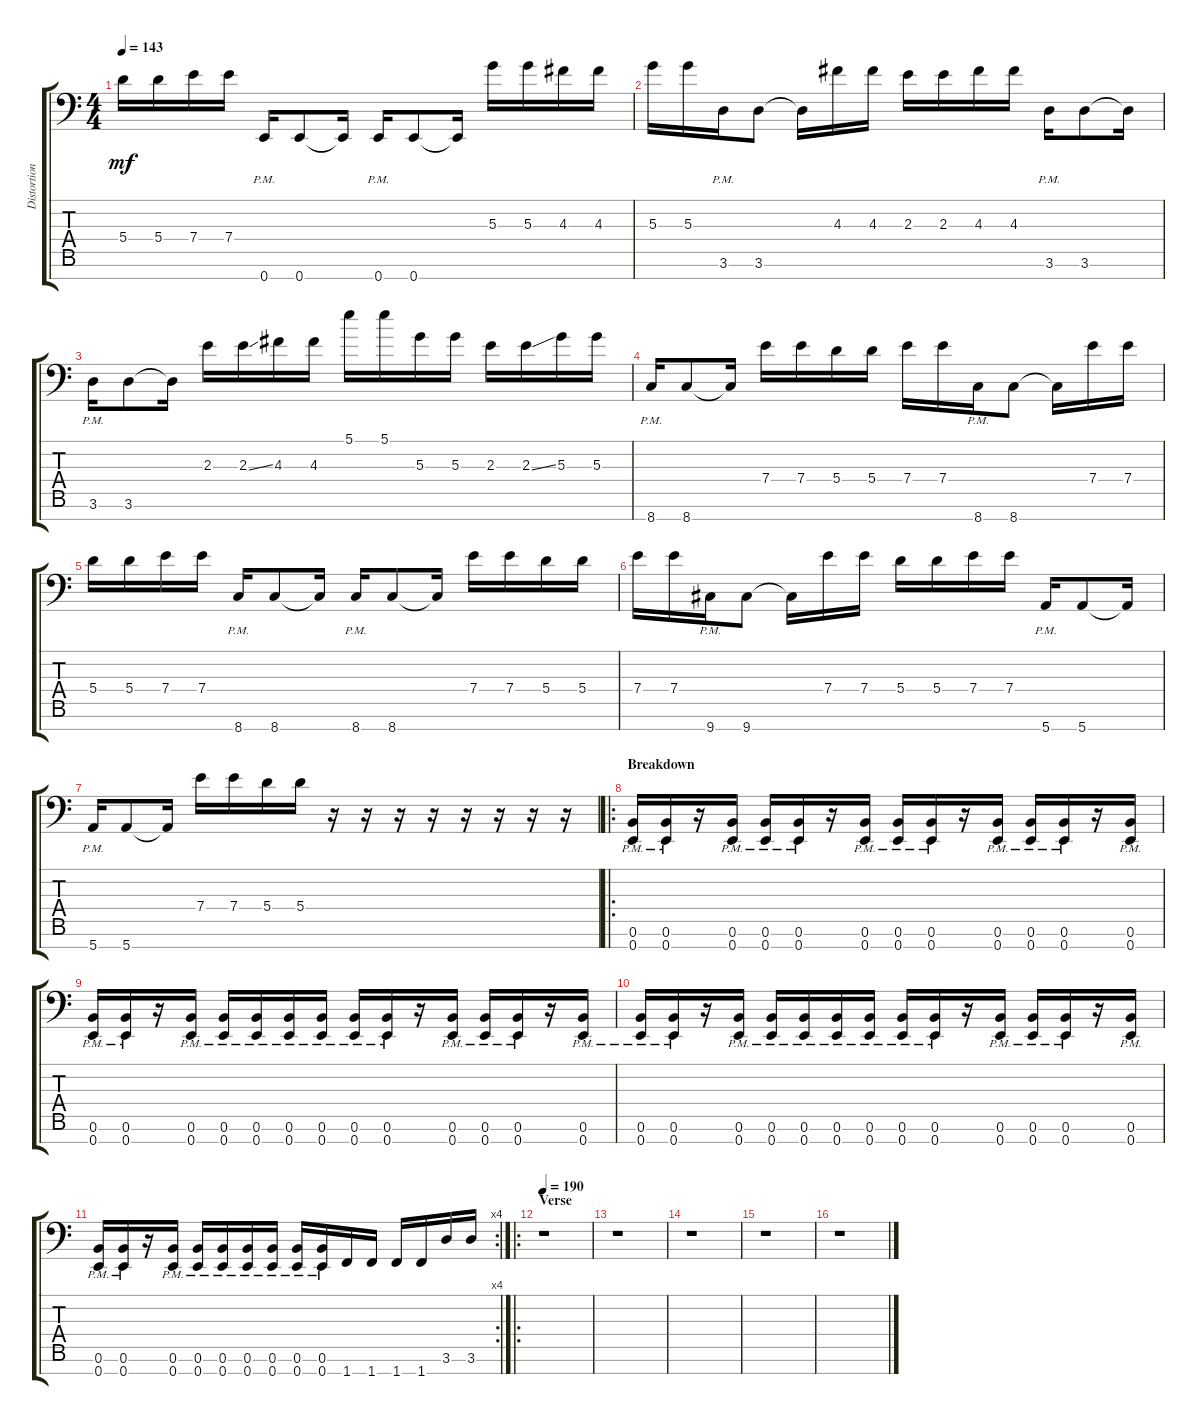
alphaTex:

\track ("Distortion Guitar" "Distortion") {instrument distortionguitar}
\staff {score tabs}
\tuning (B3 G3 D3 A2 E2 B1 E1) {hide}
\ts (4 4)
\tempo 143
\clef f4
\ks c
5.4.16{dy mf} 5.4.16 7.4.16 7.4.16 0.7{pm}.16 0.7.8 0.7{t}.16 0.7{pm}.16 0.7.8 0.7{t}.16 5.3.16 5.3.16 4.3.16 4.3.16 |
5.3.16 5.3.16 3.6{pm}.16 3.6.8 3.6{t}.16 4.3.16 4.3.16 2.3.16 2.3.16 4.3.16 4.3.16 3.6{pm}.16 3.6.8 3.6{t}.16 |
3.6{pm}.16 3.6.8 3.6{t}.16 2.3.16 2.3{ss}.16 4.3.16 4.3.16 5.1.16 5.1.16 5.3.16 5.3.16 2.3.16 2.3{ss}.16 5.3.16 5.3.16 |
8.7{pm}.16 8.7.8 8.7{t}.16 7.4.16 7.4.16 5.4.16 5.4.16 7.4.16 7.4.16 8.7{pm}.16 8.7.8 8.7{t}.16 7.4.16 7.4.16 |
5.4.16 5.4.16 7.4.16 7.4.16 8.7{pm}.16 8.7.8 8.7{t}.16 8.7{pm}.16 8.7.8 8.7{t}.16 7.4.16 7.4.16 5.4.16 5.4.16 |
7.4.16 7.4.16 9.7{pm}.16 9.7.8 9.7{t}.16 7.4.16 7.4.16 5.4.16 5.4.16 7.4.16 7.4.16 5.7{pm}.16 5.7.8 5.7{t}.16 |
5.7{pm}.16 5.7.8 5.7{t}.16 7.4.16 7.4.16 5.4.16 5.4.16 r.16 r.16 r.16 r.16 r.16 r.16 r.16 r.16 |
\ro
\section ("" "Breakdown")
(0.6{pm} 0.7{pm}).16 (0.6{pm} 0.7{pm}).16 r.16 (0.6{pm} 0.7{pm}).16 (0.6{pm} 0.7{pm}).16 (0.6{pm} 0.7{pm}).16 r.16 (0.6{pm} 0.7{pm}).16 (0.6{pm} 0.7{pm}).16 (0.6{pm} 0.7{pm}).16 r.16 (0.6{pm} 0.7{pm}).16 (0.6{pm} 0.7{pm}).16 (0.6{pm} 0.7{pm}).16 r.16 (0.6{pm} 0.7{pm}).16 |
(0.6{pm} 0.7{pm}).16 (0.6{pm} 0.7{pm}).16 r.16 (0.6{pm} 0.7{pm}).16 (0.6{pm} 0.7{pm}).16 (0.6{pm} 0.7{pm}).16 (0.6{pm} 0.7{pm}).16 (0.6{pm} 0.7{pm}).16 (0.6{pm} 0.7{pm}).16 (0.6{pm} 0.7{pm}).16 r.16 (0.6{pm} 0.7{pm}).16 (0.6{pm} 0.7{pm}).16 (0.6{pm} 0.7{pm}).16 r.16 (0.6{pm} 0.7{pm}).16 |
(0.6{pm} 0.7{pm}).16 (0.6{pm} 0.7{pm}).16 r.16 (0.6{pm} 0.7{pm}).16 (0.6{pm} 0.7{pm}).16 (0.6{pm} 0.7{pm}).16 (0.6{pm} 0.7{pm}).16 (0.6{pm} 0.7{pm}).16 (0.6{pm} 0.7{pm}).16 (0.6{pm} 0.7{pm}).16 r.16 (0.6{pm} 0.7{pm}).16 (0.6{pm} 0.7{pm}).16 (0.6{pm} 0.7{pm}).16 r.16 (0.6{pm} 0.7{pm}).16 |
\rc 4
(0.6{pm} 0.7{pm}).16 (0.6{pm} 0.7{pm}).16 r.16 (0.6{pm} 0.7{pm}).16 (0.6{pm} 0.7{pm}).16 (0.6{pm} 0.7{pm}).16 (0.6{pm} 0.7{pm}).16 (0.6{pm} 0.7{pm}).16 (0.6{pm} 0.7{pm}).16 (0.6{pm} 0.7{pm}).16 1.7.16 1.7.16 1.7.16 1.7.16 3.6.16 3.6.16 |
\ro
\section ("" "Verse")
\tempo 190
r.1 |
r.1 |
r.1 |
r.1 |
r.1
